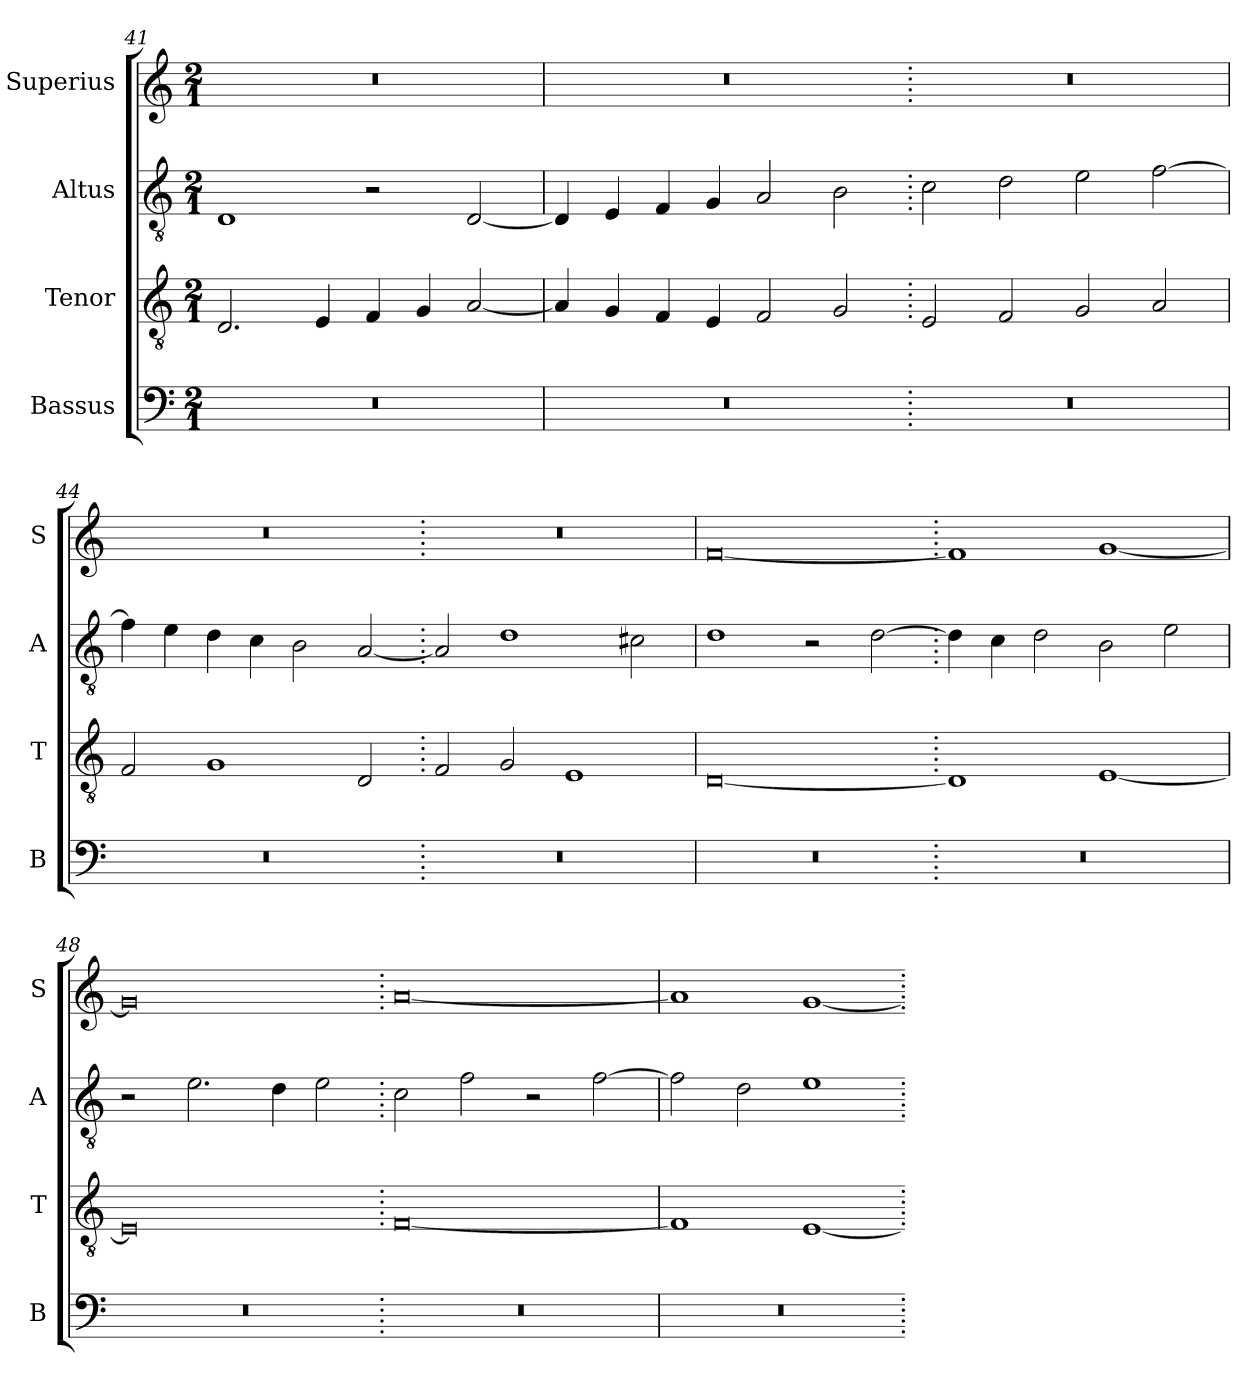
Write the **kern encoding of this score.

**kern	**kern	**kern	**kern
*part4	*part3	*part2	*part1
*staff4	*staff3	*staff2	*staff1
*I"Bassus	*I"Tenor	*I"Altus	*I"Superius
*I'B	*I'T	*I'A	*I'S
*clefF4	*clefGv2	*clefGv2	*clefG2
*k[]	*k[]	*k[]	*k[]
*M2/1	*M2/1	*M2/1	*M2/1
=41	=41	=41	=41
0r	2.D/	1D	0r
.	4E/	.	.
.	4F/	2r	.
.	4G/	.	.
.	[2A/	[2D/	.
=42	=42	=42	=42
0r	4A/]	4D/]	0r
.	4G/	4E/	.
.	4F/	4F/	.
.	4E/	4G/	.
.	2F/	2A/	.
.	2G/	2B\	.
=43.	=43.	=43.	=43.
0r	2E/	2c\	0r
.	2F/	2d\	.
.	2G/	2e\	.
.	2A/	[2f\	.
=44	=44	=44	=44
0r	2F/	4f\]	0r
.	.	4e\	.
.	1G	4d\	.
.	.	4c\	.
.	.	2B\	.
.	2D/	[2A/	.
=45.	=45.	=45.	=45.
0r	2F/	2A/]	0r
.	2G/	1d	.
.	1E	.	.
.	.	2c#X\	.
=46	=46	=46	=46
0r	[0D	1d	[0f
.	.	2r	.
.	.	[2d\	.
=47.	=47.	=47.	=47.
0r	1D]	4d\]	1f]
.	.	4c\	.
.	.	2d\	.
.	[1E	2B\	[1g
.	.	2e\	.
=48	=48	=48	=48
0r	0E]	2r	0g]
.	.	2.e\	.
.	.	4d\	.
.	.	2e\	.
=49.	=49.	=49.	=49.
0r	[0F	2c\	[0a
.	.	2f\	.
.	.	2r	.
.	.	[2f\	.
=50	=50	=50	=50
0r	1F]	2f\]	1a]
.	.	2d\	.
.	[1E	1e	[1g
=.	=.	=.	=.
*-	*-	*-	*-
